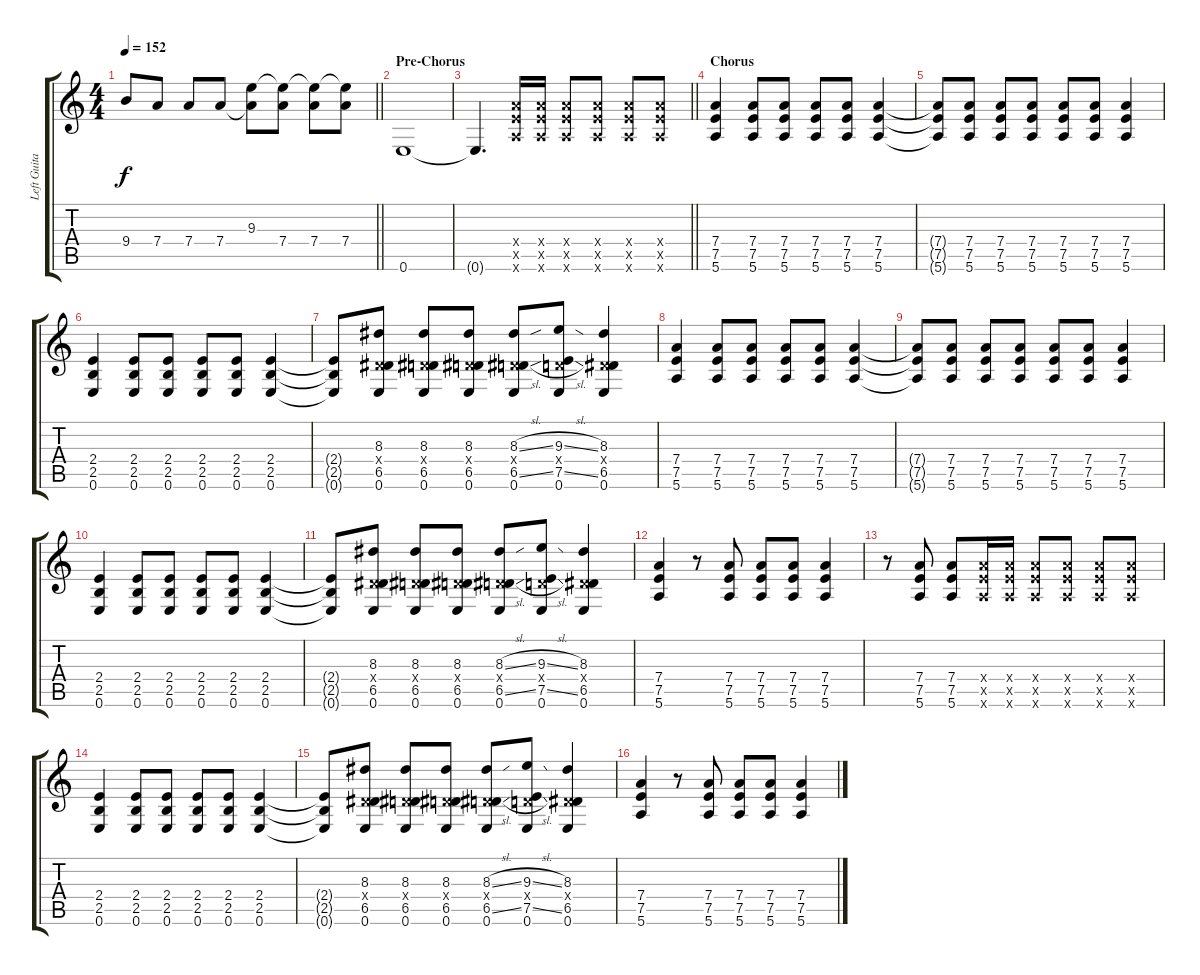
\track ("Left Guitar" "Left Guita") {instrument overdrivenguitar}
\staff {score tabs}
\tuning (E4 B3 G3 D3 A2 E2) {hide}
\ts (4 4)
\tempo 152
\clef g2
\barLineRight lightlight
\ks c
9.4{t}.8{dy f} 7.4.8 7.4.8 7.4.8 (9.3 7.4{t}).8 (9.3{t} 7.4).8 (9.3{t} 7.4).8 (9.3{t} 7.4).8 |
\section ("" "Pre-Chorus")
0.6.1 |
\barLineRight lightlight
0.6{t}.4{d} (7.4{x} 7.5{x} 5.6{x}).16 (7.4{x} 7.5{x} 5.6{x}).16 (7.4{x} 7.5{x} 5.6{x}).8 (7.4{x} 7.5{x} 5.6{x}).8 (7.4{x} 7.5{x} 5.6{x}).8 (7.4{x} 7.5{x} 5.6{x}).8 |
\section ("" "Chorus")
(7.4 7.5 5.6).4 (7.4 7.5 5.6).8 (7.4 7.5 5.6).8 (7.4 7.5 5.6).8 (7.4 7.5 5.6).8 (7.4 7.5 5.6).4 |
(7.4{t} 7.5{t} 5.6{t}).8 (7.4 7.5 5.6).8 (7.4 7.5 5.6).8 (7.4 7.5 5.6).8 (7.4 7.5 5.6).8 (7.4 7.5 5.6).8 (7.4 7.5 5.6).4 |
(2.4 2.5 0.6).4 (2.4 2.5 0.6).8 (2.4 2.5 0.6).8 (2.4 2.5 0.6).8 (2.4 2.5 0.6).8 (2.4 2.5 0.6).4 |
(2.4{t} 2.5{t} 0.6{t}).8 (8.3 0.4{x} 6.5 0.6).8 (8.3 0.4{x} 6.5 0.6).8 (8.3 0.4{x} 6.5 0.6).8 (8.3{sl} 0.4{x} 6.5{sl} 0.6).8 (9.3{sl} 0.4{x} 7.5{sl} 0.6).8 (8.3 0.4{x} 6.5 0.6).4 |
(7.4 7.5 5.6).4 (7.4 7.5 5.6).8 (7.4 7.5 5.6).8 (7.4 7.5 5.6).8 (7.4 7.5 5.6).8 (7.4 7.5 5.6).4 |
(7.4{t} 7.5{t} 5.6{t}).8 (7.4 7.5 5.6).8 (7.4 7.5 5.6).8 (7.4 7.5 5.6).8 (7.4 7.5 5.6).8 (7.4 7.5 5.6).8 (7.4 7.5 5.6).4 |
(2.4 2.5 0.6).4 (2.4 2.5 0.6).8 (2.4 2.5 0.6).8 (2.4 2.5 0.6).8 (2.4 2.5 0.6).8 (2.4 2.5 0.6).4 |
(2.4{t} 2.5{t} 0.6{t}).8 (8.3 0.4{x} 6.5 0.6).8 (8.3 0.4{x} 6.5 0.6).8 (8.3 0.4{x} 6.5 0.6).8 (8.3{sl} 0.4{x} 6.5{sl} 0.6).8 (9.3{sl} 0.4{x} 7.5{sl} 0.6).8 (8.3 0.4{x} 6.5 0.6).4 |
(7.4 7.5 5.6).4 r.8 (7.4 7.5 5.6).8 (7.4 7.5 5.6).8 (7.4 7.5 5.6).8 (7.4 7.5 5.6).4 |
r.8 (7.4 7.5 5.6).8 (7.4 7.5 5.6).8 (7.4{x} 7.5{x} 5.6{x}).16 (7.4{x} 7.5{x} 5.6{x}).16 (7.4{x} 7.5{x} 5.6{x}).8 (7.4{x} 7.5{x} 5.6{x}).8 (7.4{x} 7.5{x} 5.6{x}).8 (7.4{x} 7.5{x} 5.6{x}).8 |
(2.4 2.5 0.6).4 (2.4 2.5 0.6).8 (2.4 2.5 0.6).8 (2.4 2.5 0.6).8 (2.4 2.5 0.6).8 (2.4 2.5 0.6).4 |
(2.4{t} 2.5{t} 0.6{t}).8 (8.3 0.4{x} 6.5 0.6).8 (8.3 0.4{x} 6.5 0.6).8 (8.3 0.4{x} 6.5 0.6).8 (8.3{sl} 0.4{x} 6.5{sl} 0.6).8 (9.3{sl} 0.4{x} 7.5{sl} 0.6).8 (8.3 0.4{x} 6.5 0.6).4 |
(7.4 7.5 5.6).4 r.8 (7.4 7.5 5.6).8 (7.4 7.5 5.6).8 (7.4 7.5 5.6).8 (7.4 7.5 5.6).4
